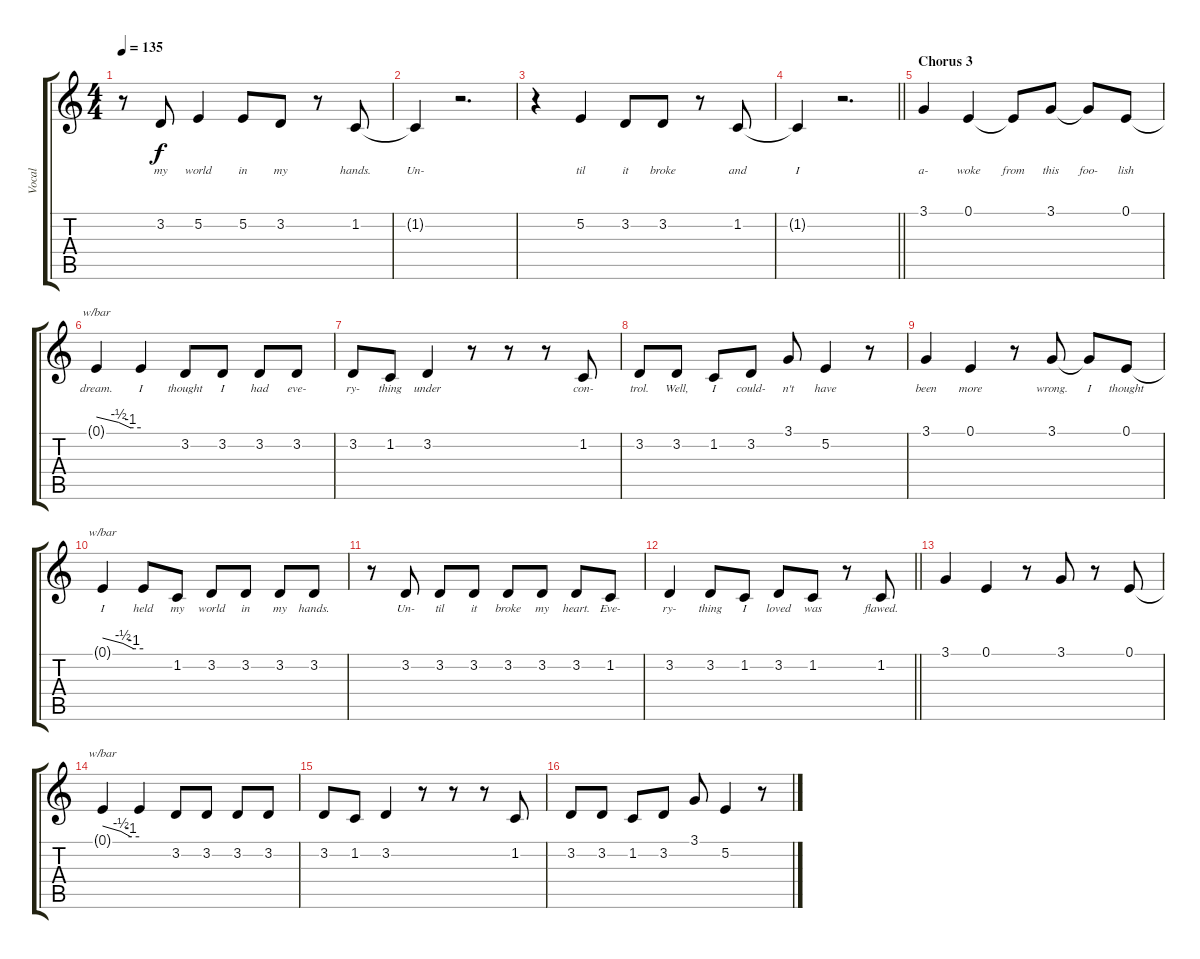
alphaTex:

\track ("Vocal" "Vocal") {instrument altosax}
\staff {score tabs}
\tuning (E4 B3 G3 D3 A2 E2) {hide}
\ts (4 4)
\tempo 135
\clef g2
\ks c
r.8{dy f} 3.2.8{lyrics (0 "my") lyrics (1 "") lyrics (2 "") lyrics (3 "") lyrics (4 "")} 5.2.4{lyrics (0 "world") lyrics (1 "") lyrics (2 "") lyrics (3 "") lyrics (4 "")} 5.2.8{lyrics (0 "in") lyrics (1 "") lyrics (2 "") lyrics (3 "") lyrics (4 "")} 3.2.8{lyrics (0 "my") lyrics (1 "") lyrics (2 "") lyrics (3 "") lyrics (4 "")} r.8 1.2.8{lyrics (0 "hands.") lyrics (1 "") lyrics (2 "") lyrics (3 "") lyrics (4 "")} |
1.2{t}.4{lyrics (0 "Un-") lyrics (1 "") lyrics (2 "") lyrics (3 "") lyrics (4 "")} r.2{d} |
r.4 5.2.4{lyrics (0 "til") lyrics (1 "") lyrics (2 "") lyrics (3 "") lyrics (4 "")} 3.2.8{lyrics (0 "it") lyrics (1 "") lyrics (2 "") lyrics (3 "") lyrics (4 "")} 3.2.8{lyrics (0 "broke") lyrics (1 "") lyrics (2 "") lyrics (3 "") lyrics (4 "")} r.8 1.2.8{lyrics (0 "and") lyrics (1 "") lyrics (2 "") lyrics (3 "") lyrics (4 "")} |
\barLineRight lightlight
1.2{t}.4{lyrics (0 "I") lyrics (1 "") lyrics (2 "") lyrics (3 "") lyrics (4 "")} r.2{d} |
\section ("" "Chorus 3")
3.1.4{lyrics (0 "a-") lyrics (1 "") lyrics (2 "") lyrics (3 "") lyrics (4 "")} 0.1.4{lyrics (0 "woke") lyrics (1 "") lyrics (2 "") lyrics (3 "") lyrics (4 "")} 0.1{t}.8{lyrics (0 "from") lyrics (1 "") lyrics (2 "") lyrics (3 "") lyrics (4 "")} 3.1.8{lyrics (0 "this") lyrics (1 "") lyrics (2 "") lyrics (3 "") lyrics (4 "")} 3.1{t}.8{lyrics (0 "foo-") lyrics (1 "") lyrics (2 "") lyrics (3 "") lyrics (4 "")} 0.1.8{lyrics (0 "lish") lyrics (1 "") lyrics (2 "") lyrics (3 "") lyrics (4 "")} |
0.1{t}.4{tbe (custom default 0 0 30 -2 46 -4 60 -4) lyrics (0 "dream.") lyrics (1 "") lyrics (2 "") lyrics (3 "") lyrics (4 "")} 0.1{t}.4{lyrics (0 "I") lyrics (1 "") lyrics (2 "") lyrics (3 "") lyrics (4 "")} 3.2.8{lyrics (0 "thought") lyrics (1 "") lyrics (2 "") lyrics (3 "") lyrics (4 "")} 3.2.8{lyrics (0 "I") lyrics (1 "") lyrics (2 "") lyrics (3 "") lyrics (4 "")} 3.2.8{lyrics (0 "had") lyrics (1 "") lyrics (2 "") lyrics (3 "") lyrics (4 "")} 3.2.8{lyrics (0 "eve-") lyrics (1 "") lyrics (2 "") lyrics (3 "") lyrics (4 "")} |
3.2.8{lyrics (0 "ry-") lyrics (1 "") lyrics (2 "") lyrics (3 "") lyrics (4 "")} 1.2.8{lyrics (0 "thing") lyrics (1 "") lyrics (2 "") lyrics (3 "") lyrics (4 "")} 3.2.4{lyrics (0 "under") lyrics (1 "") lyrics (2 "") lyrics (3 "") lyrics (4 "")} r.8 r.8 r.8 1.2.8{lyrics (0 "con-") lyrics (1 "") lyrics (2 "") lyrics (3 "") lyrics (4 "")} |
3.2.8{lyrics (0 "trol.") lyrics (1 "") lyrics (2 "") lyrics (3 "") lyrics (4 "")} 3.2.8{lyrics (0 "Well,") lyrics (1 "") lyrics (2 "") lyrics (3 "") lyrics (4 "")} 1.2.8{lyrics (0 "I") lyrics (1 "") lyrics (2 "") lyrics (3 "") lyrics (4 "")} 3.2.8{lyrics (0 "could-") lyrics (1 "") lyrics (2 "") lyrics (3 "") lyrics (4 "")} 3.1.8{lyrics (0 "n't") lyrics (1 "") lyrics (2 "") lyrics (3 "") lyrics (4 "")} 5.2.4{lyrics (0 "have") lyrics (1 "") lyrics (2 "") lyrics (3 "") lyrics (4 "")} r.8 |
3.1.4{lyrics (0 "been") lyrics (1 "") lyrics (2 "") lyrics (3 "") lyrics (4 "")} 0.1.4{lyrics (0 "more") lyrics (1 "") lyrics (2 "") lyrics (3 "") lyrics (4 "")} r.8 3.1.8{lyrics (0 "wrong.") lyrics (1 "") lyrics (2 "") lyrics (3 "") lyrics (4 "")} 3.1{t}.8{lyrics (0 "I") lyrics (1 "") lyrics (2 "") lyrics (3 "") lyrics (4 "")} 0.1.8{lyrics (0 "thought") lyrics (1 "") lyrics (2 "") lyrics (3 "") lyrics (4 "")} |
0.1{t}.4{tbe (custom default 0 0 30 -2 46 -4 60 -4) lyrics (0 "I") lyrics (1 "") lyrics (2 "") lyrics (3 "") lyrics (4 "")} 0.1{t}.8{lyrics (0 "held") lyrics (1 "") lyrics (2 "") lyrics (3 "") lyrics (4 "")} 1.2.8{lyrics (0 "my") lyrics (1 "") lyrics (2 "") lyrics (3 "") lyrics (4 "")} 3.2.8{lyrics (0 "world") lyrics (1 "") lyrics (2 "") lyrics (3 "") lyrics (4 "")} 3.2.8{lyrics (0 "in") lyrics (1 "") lyrics (2 "") lyrics (3 "") lyrics (4 "")} 3.2.8{lyrics (0 "my") lyrics (1 "") lyrics (2 "") lyrics (3 "") lyrics (4 "")} 3.2.8{lyrics (0 "hands.") lyrics (1 "") lyrics (2 "") lyrics (3 "") lyrics (4 "")} |
r.8 3.2.8{lyrics (0 "Un-") lyrics (1 "") lyrics (2 "") lyrics (3 "") lyrics (4 "")} 3.2.8{lyrics (0 "til") lyrics (1 "") lyrics (2 "") lyrics (3 "") lyrics (4 "")} 3.2.8{lyrics (0 "it") lyrics (1 "") lyrics (2 "") lyrics (3 "") lyrics (4 "")} 3.2.8{lyrics (0 "broke") lyrics (1 "") lyrics (2 "") lyrics (3 "") lyrics (4 "")} 3.2.8{lyrics (0 "my") lyrics (1 "") lyrics (2 "") lyrics (3 "") lyrics (4 "")} 3.2.8{lyrics (0 "heart.") lyrics (1 "") lyrics (2 "") lyrics (3 "") lyrics (4 "")} 1.2.8{lyrics (0 "Eve-") lyrics (1 "") lyrics (2 "") lyrics (3 "") lyrics (4 "")} |
\barLineRight lightlight
3.2.4{lyrics (0 "ry-") lyrics (1 "") lyrics (2 "") lyrics (3 "") lyrics (4 "")} 3.2.8{lyrics (0 "thing") lyrics (1 "") lyrics (2 "") lyrics (3 "") lyrics (4 "")} 1.2.8{lyrics (0 "I") lyrics (1 "") lyrics (2 "") lyrics (3 "") lyrics (4 "")} 3.2.8{lyrics (0 "loved") lyrics (1 "") lyrics (2 "") lyrics (3 "") lyrics (4 "")} 1.2.8{lyrics (0 "was") lyrics (1 "") lyrics (2 "") lyrics (3 "") lyrics (4 "")} r.8 1.2.8{lyrics (0 "flawed.") lyrics (1 "") lyrics (2 "") lyrics (3 "") lyrics (4 "")} |
3.1.4 0.1.4 r.8 3.1.8 r.8 0.1.8 |
0.1{t}.4{tbe (custom default 0 0 30 -2 46 -4 60 -4)} 0.1{t}.4 3.2.8 3.2.8 3.2.8 3.2.8 |
3.2.8 1.2.8 3.2.4 r.8 r.8 r.8 1.2.8 |
3.2.8 3.2.8 1.2.8 3.2.8 3.1.8 5.2.4 r.8
